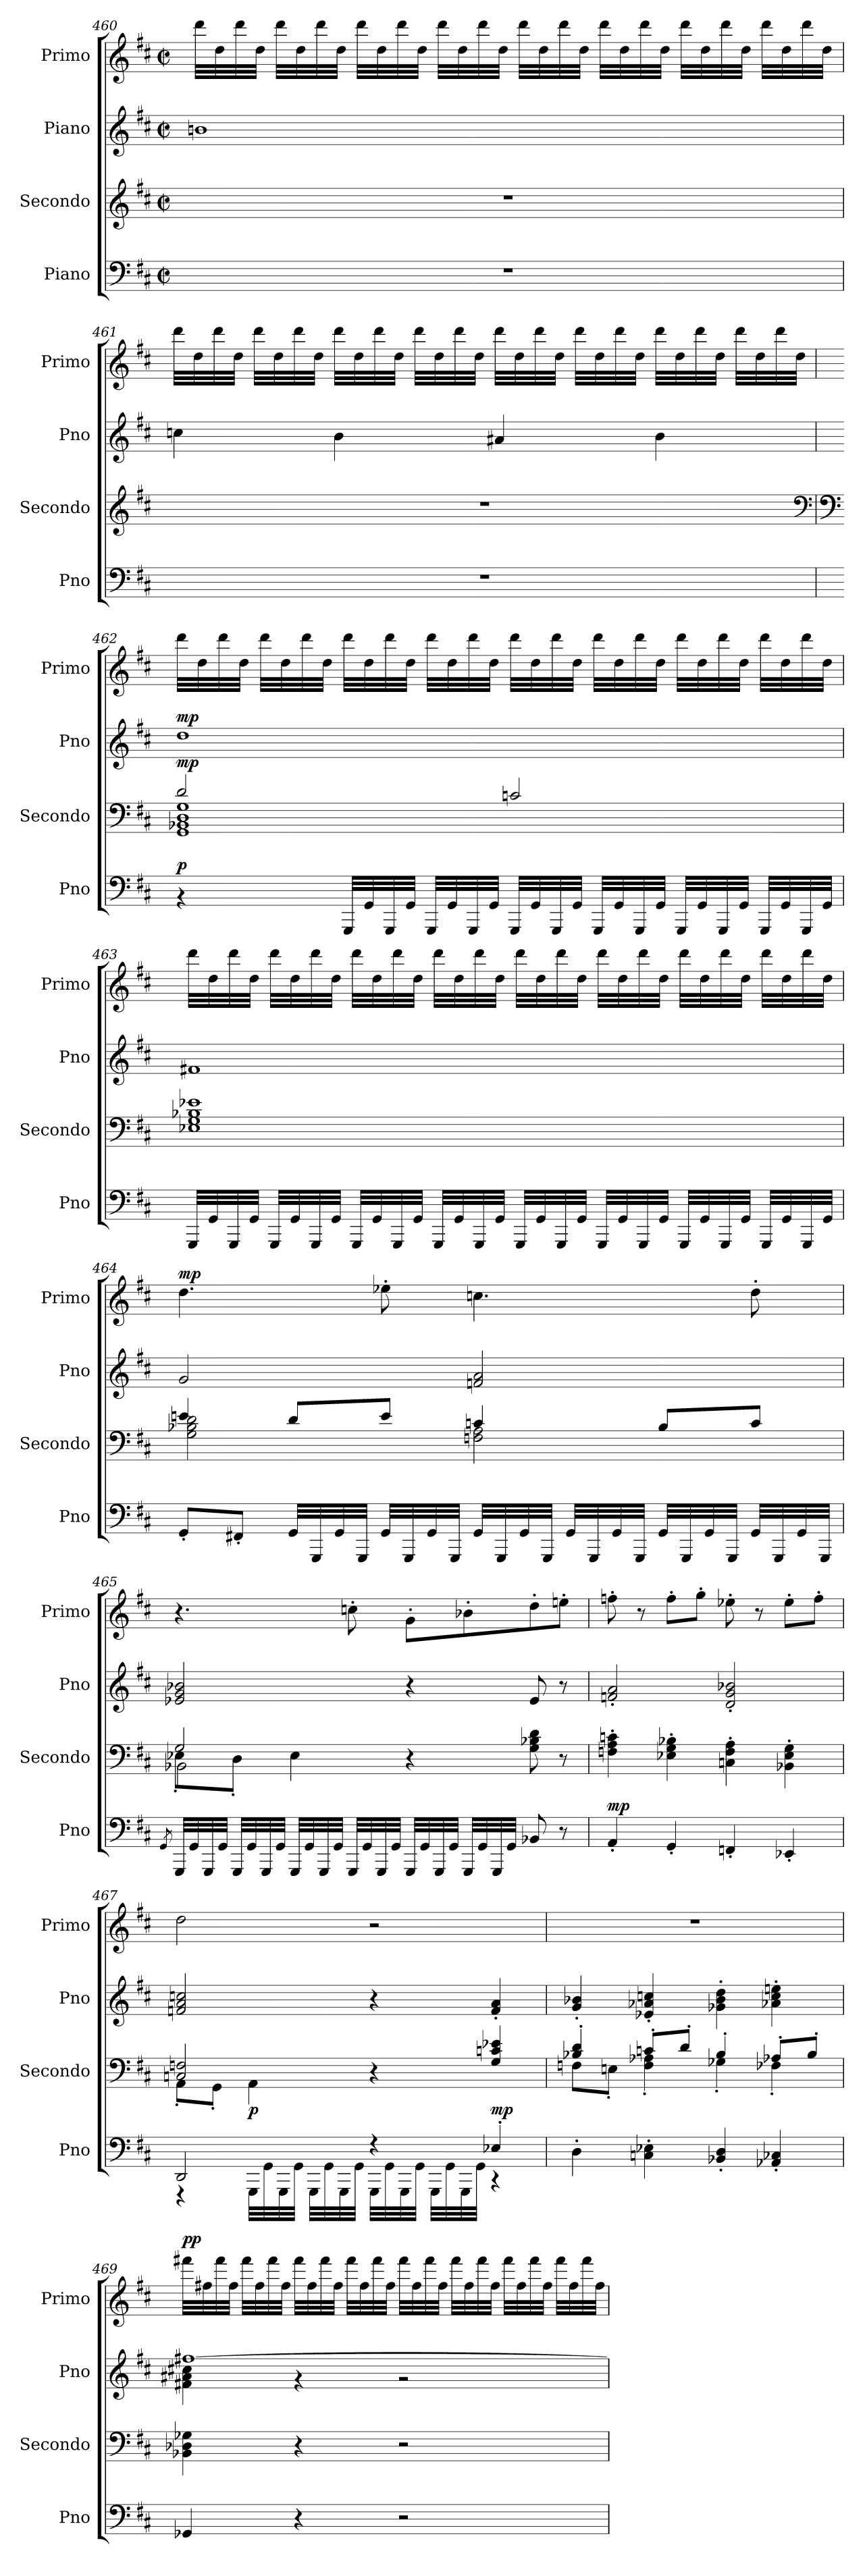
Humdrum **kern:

**kern	**dynam	**kern	**dynam	**kern	**dynam	**kern	**dynam
*part4	*part4	*part3	*part3	*part2	*part2	*part1	*part1
*staff4	*staff4	*staff3	*staff3	*staff2	*staff2	*staff1	*staff1
*I"Piano	*	*I"Secondo	*	*I"Piano	*	*I"Primo	*
*I'Pno	*	*I'Secondo	*	*I'Pno	*	*I'Primo	*
!!LO:LB:g=z
*clefF4	*	*clefG2	*	*clefG2	*	*clefG2	*
*k[f#c#]	*	*k[f#c#]	*	*k[f#c#]	*	*k[f#c#]	*
*D:	*	*D:	*	*D:	*	*D:	*
*M2/2	*	*M2/2	*	*M2/2	*	*M2/2	*
*met(c|)	*	*met(c|)	*	*met(c|)	*	*met(c|)	*
=460	=460	=460	=460	=460	=460	=460	=460
1r	.	1r	.	1bn	.	32ddd\LLL	.
.	.	.	.	.	.	32dd\	.
.	.	.	.	.	.	32ddd\	.
.	.	.	.	.	.	32dd\JJJ	.
.	.	.	.	.	.	32ddd\LLL	.
.	.	.	.	.	.	32dd\	.
.	.	.	.	.	.	32ddd\	.
.	.	.	.	.	.	32dd\JJJ	.
.	.	.	.	.	.	32ddd\LLL	.
.	.	.	.	.	.	32dd\	.
.	.	.	.	.	.	32ddd\	.
.	.	.	.	.	.	32dd\JJJ	.
.	.	.	.	.	.	32ddd\LLL	.
.	.	.	.	.	.	32dd\	.
.	.	.	.	.	.	32ddd\	.
.	.	.	.	.	.	32dd\JJJ	.
.	.	.	.	.	.	32ddd\LLL	.
.	.	.	.	.	.	32dd\	.
.	.	.	.	.	.	32ddd\	.
.	.	.	.	.	.	32dd\JJJ	.
.	.	.	.	.	.	32ddd\LLL	.
.	.	.	.	.	.	32dd\	.
.	.	.	.	.	.	32ddd\	.
.	.	.	.	.	.	32dd\JJJ	.
.	.	.	.	.	.	32ddd\LLL	.
.	.	.	.	.	.	32dd\	.
.	.	.	.	.	.	32ddd\	.
.	.	.	.	.	.	32dd\JJJ	.
.	.	.	.	.	.	32ddd\LLL	.
.	.	.	.	.	.	32dd\	.
.	.	.	.	.	.	32ddd\	.
.	.	.	.	.	.	32dd\JJJ	.
!!LO:PB:g=z
=461	=461	=461	=461	=461	=461	=461	=461
1r	.	1r	.	4ccn\	.	32ddd\LLL	.
.	.	.	.	.	.	32dd\	.
.	.	.	.	.	.	32ddd\	.
.	.	.	.	.	.	32dd\JJJ	.
.	.	.	.	.	.	32ddd\LLL	.
.	.	.	.	.	.	32dd\	.
.	.	.	.	.	.	32ddd\	.
.	.	.	.	.	.	32dd\JJJ	.
.	.	.	.	4b\	.	32ddd\LLL	.
.	.	.	.	.	.	32dd\	.
.	.	.	.	.	.	32ddd\	.
.	.	.	.	.	.	32dd\JJJ	.
.	.	.	.	.	.	32ddd\LLL	.
.	.	.	.	.	.	32dd\	.
.	.	.	.	.	.	32ddd\	.
.	.	.	.	.	.	32dd\JJJ	.
.	.	.	.	4a#X/	.	32ddd\LLL	.
.	.	.	.	.	.	32dd\	.
.	.	.	.	.	.	32ddd\	.
.	.	.	.	.	.	32dd\JJJ	.
.	.	.	.	.	.	32ddd\LLL	.
.	.	.	.	.	.	32dd\	.
.	.	.	.	.	.	32ddd\	.
.	.	.	.	.	.	32dd\JJJ	.
.	.	.	.	4b\	.	32ddd\LLL	.
.	.	.	.	.	.	32dd\	.
.	.	.	.	.	.	32ddd\	.
.	.	.	.	.	.	32dd\JJJ	.
.	.	.	.	.	.	32ddd\LLL	.
.	.	.	.	.	.	32dd\	.
.	.	.	.	.	.	32ddd\	.
.	.	.	.	.	.	32dd\JJJ	.
*	*	*clefF4	*	*	*	*	*
!!LO:LB:g=z
=462	=462	=462	=462	=462	=462	=462	=462
*	*	*clefF4	*	*	*	*	*
*	*	*^	*	*	*	*	*
!	!LO:DY:a	!	!	!LO:DY:a	!	!LO:DY:a	!	!
4rBB	p	2d/	1GG 1BB-X 1D 1G	mp	1dd	mp	32ddd\LLL	.
.	.	.	.	.	.	.	32dd\	.
.	.	.	.	.	.	.	32ddd\	.
.	.	.	.	.	.	.	32dd\JJJ	.
.	.	.	.	.	.	.	32ddd\LLL	.
.	.	.	.	.	.	.	32dd\	.
.	.	.	.	.	.	.	32ddd\	.
.	.	.	.	.	.	.	32dd\JJJ	.
32GGG/LLL	.	.	.	.	.	.	32ddd\LLL	.
32GG/	.	.	.	.	.	.	32dd\	.
32GGG/	.	.	.	.	.	.	32ddd\	.
32GG/JJJ	.	.	.	.	.	.	32dd\JJJ	.
32GGG/LLL	.	.	.	.	.	.	32ddd\LLL	.
32GG/	.	.	.	.	.	.	32dd\	.
32GGG/	.	.	.	.	.	.	32ddd\	.
32GG/JJJ	.	.	.	.	.	.	32dd\JJJ	.
32GGG/LLL	.	2cn/	.	.	.	.	32ddd\LLL	.
32GG/	.	.	.	.	.	.	32dd\	.
32GGG/	.	.	.	.	.	.	32ddd\	.
32GG/JJJ	.	.	.	.	.	.	32dd\JJJ	.
32GGG/LLL	.	.	.	.	.	.	32ddd\LLL	.
32GG/	.	.	.	.	.	.	32dd\	.
32GGG/	.	.	.	.	.	.	32ddd\	.
32GG/JJJ	.	.	.	.	.	.	32dd\JJJ	.
32GGG/LLL	.	.	.	.	.	.	32ddd\LLL	.
32GG/	.	.	.	.	.	.	32dd\	.
32GGG/	.	.	.	.	.	.	32ddd\	.
32GG/JJJ	.	.	.	.	.	.	32dd\JJJ	.
32GGG/LLL	.	.	.	.	.	.	32ddd\LLL	.
32GG/	.	.	.	.	.	.	32dd\	.
32GGG/	.	.	.	.	.	.	32ddd\	.
32GG/JJJ	.	.	.	.	.	.	32dd\JJJ	.
*	*	*v	*v	*	*	*	*	*
!!LO:LB:g=z
=463	=463	=463	=463	=463	=463	=463	=463
32GGG/LLL	.	1E-X 1G 1B-X 1e-X	.	1f#X	.	32ddd\LLL	.
32GG/	.	.	.	.	.	32dd\	.
32GGG/	.	.	.	.	.	32ddd\	.
32GG/JJJ	.	.	.	.	.	32dd\JJJ	.
32GGG/LLL	.	.	.	.	.	32ddd\LLL	.
32GG/	.	.	.	.	.	32dd\	.
32GGG/	.	.	.	.	.	32ddd\	.
32GG/JJJ	.	.	.	.	.	32dd\JJJ	.
32GGG/LLL	.	.	.	.	.	32ddd\LLL	.
32GG/	.	.	.	.	.	32dd\	.
32GGG/	.	.	.	.	.	32ddd\	.
32GG/JJJ	.	.	.	.	.	32dd\JJJ	.
32GGG/LLL	.	.	.	.	.	32ddd\LLL	.
32GG/	.	.	.	.	.	32dd\	.
32GGG/	.	.	.	.	.	32ddd\	.
32GG/JJJ	.	.	.	.	.	32dd\JJJ	.
32GGG/LLL	.	.	.	.	.	32ddd\LLL	.
32GG/	.	.	.	.	.	32dd\	.
32GGG/	.	.	.	.	.	32ddd\	.
32GG/JJJ	.	.	.	.	.	32dd\JJJ	.
32GGG/LLL	.	.	.	.	.	32ddd\LLL	.
32GG/	.	.	.	.	.	32dd\	.
32GGG/	.	.	.	.	.	32ddd\	.
32GG/JJJ	.	.	.	.	.	32dd\JJJ	.
32GGG/LLL	.	.	.	.	.	32ddd\LLL	.
32GG/	.	.	.	.	.	32dd\	.
32GGG/	.	.	.	.	.	32ddd\	.
32GG/JJJ	.	.	.	.	.	32dd\JJJ	.
32GGG/LLL	.	.	.	.	.	32ddd\LLL	.
32GG/	.	.	.	.	.	32dd\	.
32GGG/	.	.	.	.	.	32ddd\	.
32GG/JJJ	.	.	.	.	.	32dd\JJJ	.
!!LO:PB:g=z
=464	=464	=464	=464	=464	=464	=464	=464
*	*	*^	*	*	*	*	*
!	!	!	!	!	!	!	!	!LO:DY:a
8GG'/L	.	4en/	2G\ 2B-X\ 2d\	.	2g/	.	4.dd\	mp
8FF#X'/J	.	.	.	.	.	.	.	.
32GG/LLL	.	8d/L	.	.	.	.	.	.
32GGG/	.	.	.	.	.	.	.	.
32GG/	.	.	.	.	.	.	.	.
32GGG/JJJ	.	.	.	.	.	.	.	.
32GG/LLL	.	8e/J	.	.	.	.	8ee-X'\	.
32GGG/	.	.	.	.	.	.	.	.
32GG/	.	.	.	.	.	.	.	.
32GGG/JJJ	.	.	.	.	.	.	.	.
32GG/LLL	.	4cn/	2Fn\ 2A\	.	2fn/ 2a/	.	4.ccn\	.
32GGG/	.	.	.	.	.	.	.	.
32GG/	.	.	.	.	.	.	.	.
32GGG/JJJ	.	.	.	.	.	.	.	.
32GG/LLL	.	.	.	.	.	.	.	.
32GGG/	.	.	.	.	.	.	.	.
32GG/	.	.	.	.	.	.	.	.
32GGG/JJJ	.	.	.	.	.	.	.	.
32GG/LLL	.	8B-/L	.	.	.	.	.	.
32GGG/	.	.	.	.	.	.	.	.
32GG/	.	.	.	.	.	.	.	.
32GGG/JJJ	.	.	.	.	.	.	.	.
32GG/LLL	.	8c/J	.	.	.	.	8dd'\	.
32GGG/	.	.	.	.	.	.	.	.
32GG/	.	.	.	.	.	.	.	.
32GGG/JJJ	.	.	.	.	.	.	.	.
*	*	*v	*v	*	*	*	*	*
!!LO:PB:g=z
=465	=465	=465	=465	=465	=465	=465	=465
8qGG/	.	.	.	.	.	.	.
*	*	*^	*	*	*	*	*
*	*	*	*^	*	*	*	*	*
32GGG/LLL	.	2G/	8E-X'\L	2BB-X\	.	2e-X/ 2g/ 2b-X/	.	4.r	.
32GG/	.	.	.	.	.	.	.	.	.
32GGG/	.	.	.	.	.	.	.	.	.
32GG/JJJ	.	.	.	.	.	.	.	.	.
32GGG/LLL	.	.	8D'\J	.	.	.	.	.	.
32GG/	.	.	.	.	.	.	.	.	.
32GGG/	.	.	.	.	.	.	.	.	.
32GG/JJJ	.	.	.	.	.	.	.	.	.
32GGG/LLL	.	.	4E-\	.	.	.	.	.	.
32GG/	.	.	.	.	.	.	.	.	.
32GGG/	.	.	.	.	.	.	.	.	.
32GG/JJJ	.	.	.	.	.	.	.	.	.
32GGG/LLL	.	.	.	.	.	.	.	8ccn'\	.
32GG/	.	.	.	.	.	.	.	.	.
32GGG/	.	.	.	.	.	.	.	.	.
32GG/JJJ	.	.	.	.	.	.	.	.	.
32GGG/LLL	.	2ryy	4r	2ryy	.	4r	.	8g'\L	.
32GG/	.	.	.	.	.	.	.	.	.
32GGG/	.	.	.	.	.	.	.	.	.
32GG/JJJ	.	.	.	.	.	.	.	.	.
32GGG/LLL	.	.	.	.	.	.	.	8b-X'\	.
32GG/	.	.	.	.	.	.	.	.	.
32GGG/	.	.	.	.	.	.	.	.	.
32GG/JJJ	.	.	.	.	.	.	.	.	.
8BB-X/	.	.	8G\ 8B-X\ 8d\	.	.	8e-/	.	8dd'\	.
8r	.	.	8r	.	.	8r	.	8een'\J	.
*	*	*	*v	*v	*	*	*	*	*
!!LO:PB:g=z
=466	=466	=466	=466	=466	=466	=466	=466	=466
!	!LO:DY:a	!	!	!	!	!	!	!
*	*	*v	*v	*	*	*	*	*
4AA'/	mp	4Fn\' 4A\' 4cn\'	.	2fn/' 2a/'	.	8ffn'\	.
.	.	.	.	.	.	8r	.
4GG'/	.	4E-X\' 4G\' 4B-X\'	.	.	.	8ff'\L	.
.	.	.	.	.	.	8gg'\J	.
4FFn'/	.	4Cn\' 4F\' 4A\'	.	2d/' 2g/' 2b-X/'	.	8ee-X'\	.
.	.	.	.	.	.	8r	.
4EE-X'/	.	4BB-X\' 4E-\' 4G\'	.	.	.	8ee-'\L	.
.	.	.	.	.	.	8ff'\J	.
=467	=467	=467	=467	=467	=467	=467	=467
*^	*	*^	*	*	*	*	*
2DD/	4rFFF	.	2Cn/ 2Fn/	8AA'\L	.	2fn/ 2a/ 2ccn/	.	2dd\	.
.	.	.	.	8GG'\J	.	.	.	.	.
!	!	!LO:DY:a	!	!	!	!	!	!	!
.	32GGG\LLL	p	.	4AA\	.	.	.	.	.
.	32GG\	.	.	.	.	.	.	.	.
.	32GGG\	.	.	.	.	.	.	.	.
.	32GG\JJJ	.	.	.	.	.	.	.	.
.	32GGG\LLL	.	.	.	.	.	.	.	.
.	32GG\	.	.	.	.	.	.	.	.
.	32GGG\	.	.	.	.	.	.	.	.
.	32GG\JJJ	.	.	.	.	.	.	.	.
4r	32GGG\LLL	.	4r	2ryy	.	4r	.	2r	.
.	32GG\	.	.	.	.	.	.	.	.
.	32GGG\	.	.	.	.	.	.	.	.
.	32GG\JJJ	.	.	.	.	.	.	.	.
.	32GGG\LLL	.	.	.	.	.	.	.	.
.	32GG\	.	.	.	.	.	.	.	.
.	32GGG\	.	.	.	.	.	.	.	.
.	32GG\JJJ	.	.	.	.	.	.	.	.
!	!	!LO:DY:a	!	!	!	!	!	!	!
4E-X'/	4rCC	mp	4G/ 4cn/ 4e-X/	.	.	4f/' 4a/'	.	.	.
*v	*v	*	*	*	*	*	*	*	*
=468	=468	=468	=468	=468	=468	=468	=468	=468
4D'\	.	4B-X/' 4d/'	8Fn\L	.	4g/' 4b-X/'	.	1r	.
.	.	.	8En'\J	.	.	.	.	.
4Cn\' 4E-X\'	.	8cn'/L	4F\' 4A-X\'	.	4e-X/' 4a-X/' 4ccn/'	.	.	.
.	.	8d'/J	.	.	.	.	.	.
4BB-X/' 4D/'	.	4B-'/	4G-X'\	.	4g-X\' 4b-\' 4dd\'	.	.	.
4AA-X/' 4C-X/'	.	8A-X'/L	4F-X'\	.	4a-X\' 4cc\' 4een\'	.	.	.
.	.	8B-'/J	.	.	.	.	.	.
*	*	*v	*v	*	*	*	*	*
!!LO:PB:g=z
=469	=469	=469	=469	=469	=469	=469	=469
*	*	*	*	*^	*	*	*
!	!	!	!	!	!	!	!	!LO:DY:a
4GG-X/	.	4BB-X\ 4D-X\ 4G-X\	.	[1ff#X	4f#X\ 4a#X\ 4cc#X\	.	32fff#X\LLL	pp
.	.	.	.	.	.	.	32ff#X\	.
.	.	.	.	.	.	.	32fff#\	.
.	.	.	.	.	.	.	32ff#\JJJ	.
.	.	.	.	.	.	.	32fff#\LLL	.
.	.	.	.	.	.	.	32ff#\	.
.	.	.	.	.	.	.	32fff#\	.
.	.	.	.	.	.	.	32ff#\JJJ	.
4r	.	4r	.	.	4r	.	32fff#\LLL	.
.	.	.	.	.	.	.	32ff#\	.
.	.	.	.	.	.	.	32fff#\	.
.	.	.	.	.	.	.	32ff#\JJJ	.
.	.	.	.	.	.	.	32fff#\LLL	.
.	.	.	.	.	.	.	32ff#\	.
.	.	.	.	.	.	.	32fff#\	.
.	.	.	.	.	.	.	32ff#\JJJ	.
2r	.	2r	.	.	2r	.	32fff#\LLL	.
.	.	.	.	.	.	.	32ff#\	.
.	.	.	.	.	.	.	32fff#\	.
.	.	.	.	.	.	.	32ff#\JJJ	.
.	.	.	.	.	.	.	32fff#\LLL	.
.	.	.	.	.	.	.	32ff#\	.
.	.	.	.	.	.	.	32fff#\	.
.	.	.	.	.	.	.	32ff#\JJJ	.
.	.	.	.	.	.	.	32fff#\LLL	.
.	.	.	.	.	.	.	32ff#\	.
.	.	.	.	.	.	.	32fff#\	.
.	.	.	.	.	.	.	32ff#\JJJ	.
.	.	.	.	.	.	.	32fff#\LLL	.
.	.	.	.	.	.	.	32ff#\	.
.	.	.	.	.	.	.	32fff#\	.
.	.	.	.	.	.	.	32ff#\JJJ	.
*	*	*	*	*v	*v	*	*	*
=	=	=	=	=	=	=	=
*-	*-	*-	*-	*-	*-	*-	*-
